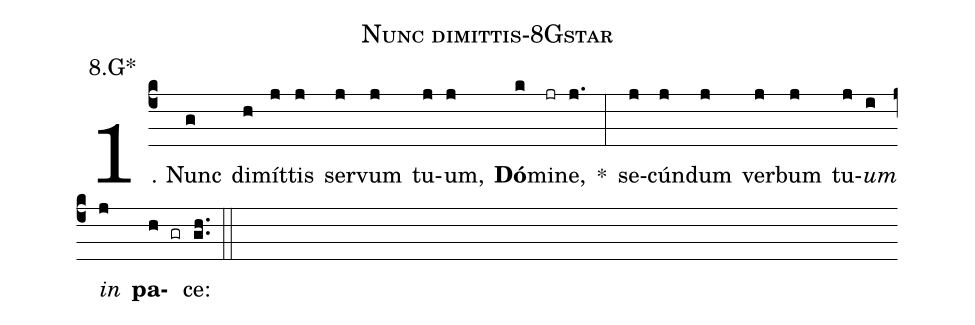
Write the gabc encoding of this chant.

name: Nunc dimittis-8Gstar;
annotation: 8.G*;
%%
(c4)1. Nunc(g) di(h)mít(j)tis(j) ser(j)vum(j) tu(j)um,(j) <b>Dó</b>(k)mi(jr)ne,(j.) *(:) se(j)cún(j)dum(j) ver(j)bum(j) tu(j)<i>um</i>(i) <i>in</i>(j) <b>pa</b>(h gr)ce:(gh..) (::)
